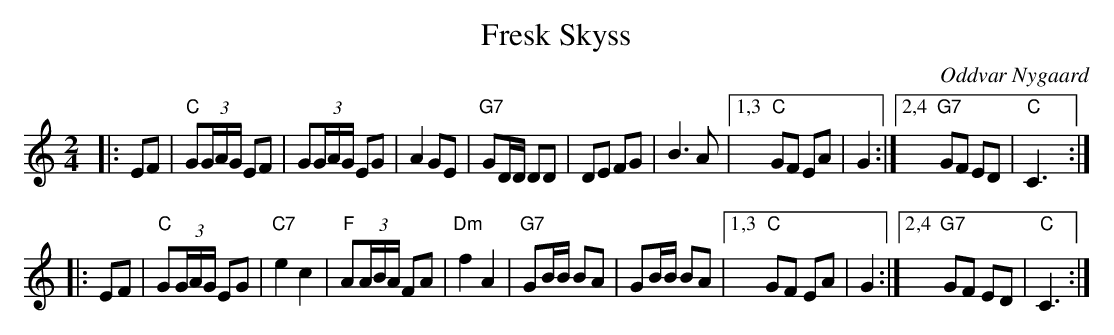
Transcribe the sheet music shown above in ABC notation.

X:1
T: Fresk Skyss
O: Oddvar Nygaard
M: 2/4
L: 1/16
K: C
|: E2F2 \
| "C"G2(3GAG E2F2 | G2(3GAG E2G2 | A4 G2E2 | "G7"G2DD D2D2 \
| D2E2 F2G2 | B6 A2 |1,3 "C"G2F2 E2A2 | G4 :|2,4 "G7"G2F2 E2D2 | "C"C6 :|
|: E2F2 \
| "C"G2(3GAG E2G2 | "C7"e4 c4 | "F"A2(3ABA F2A2 | "Dm"f4 A4 \
| "G7"G2BB B2A2 | G2BB B2A2 |1,3 "C"G2F2 E2A2 | G4 :|2,4 "G7"G2F2 E2D2 | "C"C6 :|
